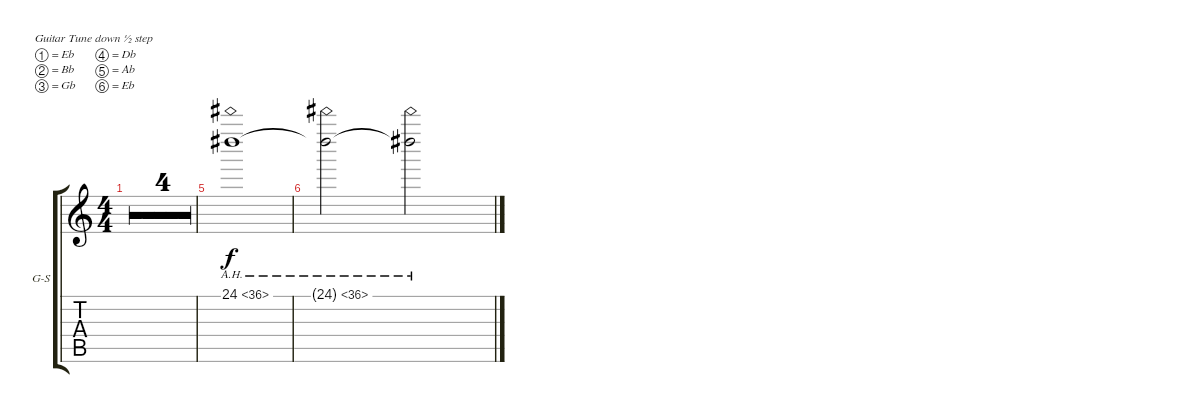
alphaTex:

\defaultSystemsLayout 4
\bracketExtendMode groupsimilarinstruments
\firstSystemTrackNameOrientation horizontal
\otherSystemsTrackNameOrientation horizontal
\track ("Guitar Solo" "G-S") {multiBarRest instrument electricguitarclean}
\staff {score tabs}
\tuning (Eb4 Bb3 Gb3 Db3 Ab2 Eb2)
\ts (4 4)
\tempo 115
\clef g2
\ks c
|
|
|
|
24.1{ah 12}.1 |
24.1{ah 12 t}.2 24.1{ah 12 t}.2
